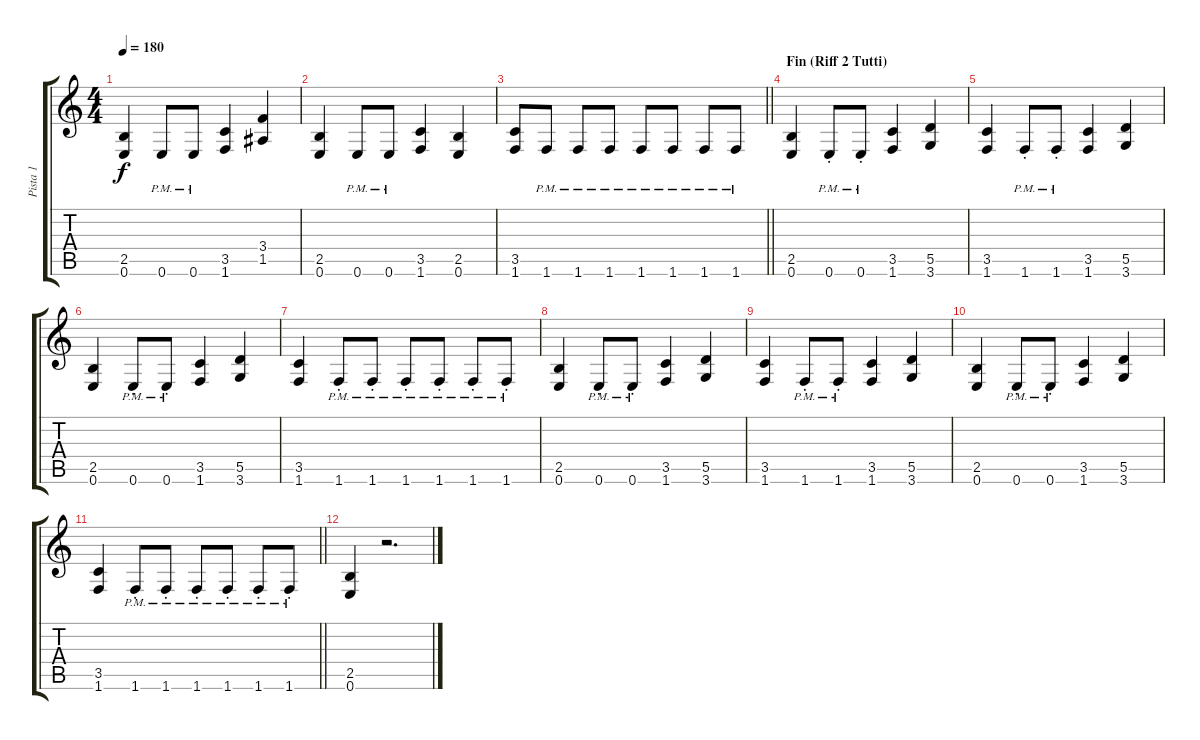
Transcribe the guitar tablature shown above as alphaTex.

\track ("Pista 1" "Pista 1") {instrument distortionguitar}
\staff {score tabs}
\tuning (E4 B3 G3 D3 A2 E2) {hide}
\ts (4 4)
\tempo 180
\clef g2
\ks c
(2.5 0.6).4{dy f} 0.6{pm}.8 0.6{pm}.8 (3.5 1.6).4 (3.4 1.5).4 |
(2.5 0.6).4 0.6{pm}.8 0.6{pm}.8 (3.5 1.6).4 (2.5 0.6).4 |
\barLineRight lightlight
(3.5 1.6).8 1.6{pm}.8 1.6{pm}.8 1.6{pm}.8 1.6{pm}.8 1.6{pm}.8 1.6{pm}.8 1.6{pm}.8 |
\section ("" "Fin (Riff 2 Tutti)")
(2.5 0.6).4 0.6{pm st}.8 0.6{pm st}.8 (3.5 1.6).4 (5.5 3.6).4 |
(3.5 1.6).4 1.6{pm st}.8 1.6{pm st}.8 (3.5 1.6).4 (5.5 3.6).4 |
(2.5 0.6).4 0.6{pm st}.8 0.6{pm st}.8 (3.5 1.6).4 (5.5 3.6).4 |
(3.5 1.6).4 1.6{pm st}.8 1.6{pm st}.8 1.6{pm st}.8 1.6{pm st}.8 1.6{pm st}.8 1.6{pm st}.8 |
(2.5 0.6).4 0.6{pm st}.8 0.6{pm st}.8 (3.5 1.6).4 (5.5 3.6).4 |
(3.5 1.6).4 1.6{pm st}.8 1.6{pm st}.8 (3.5 1.6).4 (5.5 3.6).4 |
(2.5 0.6).4 0.6{pm st}.8 0.6{pm st}.8 (3.5 1.6).4 (5.5 3.6).4 |
\barLineRight lightlight
(3.5 1.6).4 1.6{pm st}.8 1.6{pm st}.8 1.6{pm st}.8 1.6{pm st}.8 1.6{pm st}.8 1.6{pm st}.8 |
(2.5 0.6).4 r.2{d}
